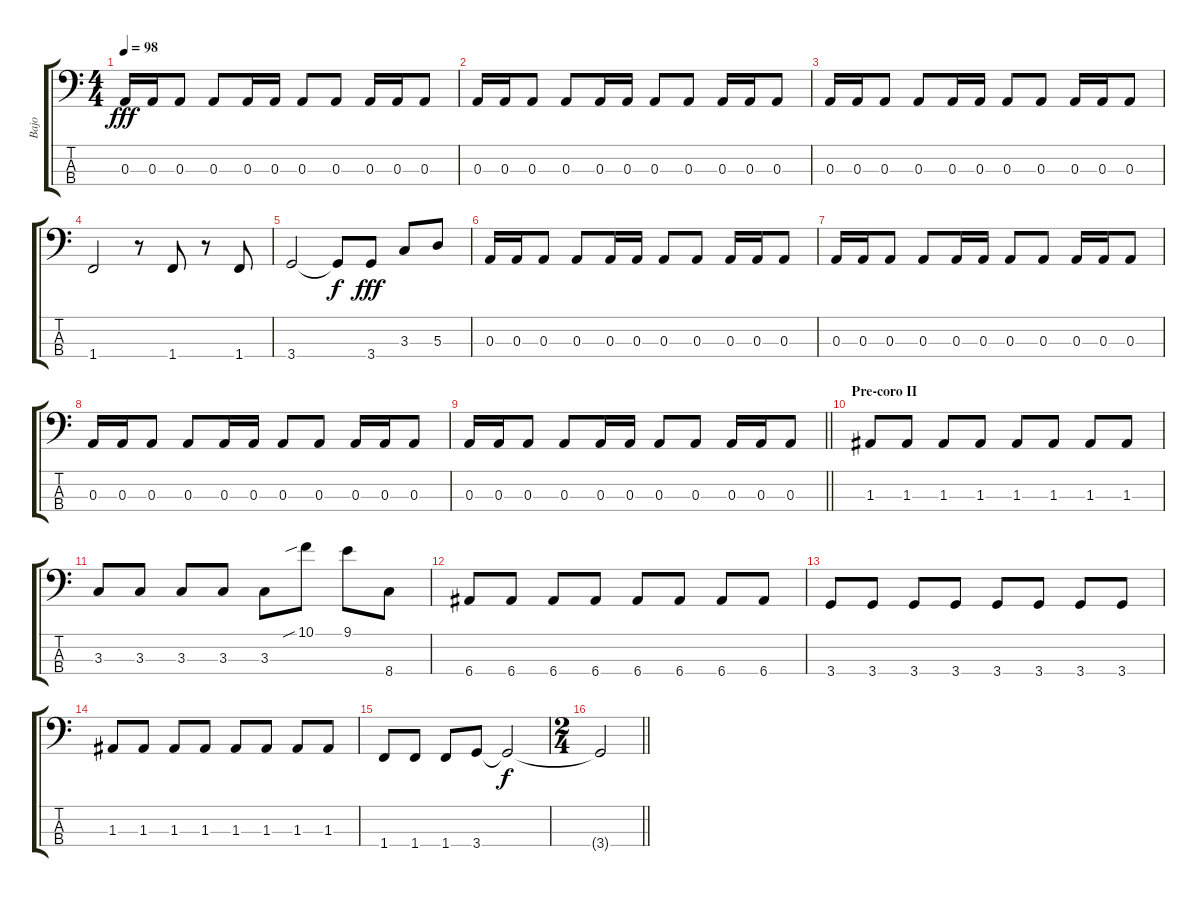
\track ("Bajo" "Bajo") {instrument electricbassfinger}
\staff {score tabs}
\tuning (G2 D2 A1 E1) {hide}
\ts (4 4)
\tempo 98
\clef f4
\ks aminor
0.3.16{dy fff} 0.3.16 0.3.8 0.3.8 0.3.16 0.3.16 0.3.8 0.3.8 0.3.16 0.3.16 0.3.8 |
0.3.16 0.3.16 0.3.8 0.3.8 0.3.16 0.3.16 0.3.8 0.3.8 0.3.16 0.3.16 0.3.8 |
0.3.16 0.3.16 0.3.8 0.3.8 0.3.16 0.3.16 0.3.8 0.3.8 0.3.16 0.3.16 0.3.8 |
1.4.2 r.8 1.4.8 r.8 1.4.8 |
3.4.2 3.4{t}.8{dy f} 3.4.8{dy fff} 3.3.8 5.3.8 |
0.3.16 0.3.16 0.3.8 0.3.8 0.3.16 0.3.16 0.3.8 0.3.8 0.3.16 0.3.16 0.3.8 |
0.3.16 0.3.16 0.3.8 0.3.8 0.3.16 0.3.16 0.3.8 0.3.8 0.3.16 0.3.16 0.3.8 |
0.3.16 0.3.16 0.3.8 0.3.8 0.3.16 0.3.16 0.3.8 0.3.8 0.3.16 0.3.16 0.3.8 |
\barLineRight lightlight
0.3.16 0.3.16 0.3.8 0.3.8 0.3.16 0.3.16 0.3.8 0.3.8 0.3.16 0.3.16 0.3.8 |
\section ("" "Pre-coro II")
1.3.8 1.3.8 1.3.8 1.3.8 1.3.8 1.3.8 1.3.8 1.3.8 |
3.3.8 3.3.8 3.3.8 3.3.8 3.3.8 10.1{sib}.8 9.1.8 8.4.8 |
6.4.8 6.4.8 6.4.8 6.4.8 6.4.8 6.4.8 6.4.8 6.4.8 |
3.4.8 3.4.8 3.4.8 3.4.8 3.4.8 3.4.8 3.4.8 3.4.8 |
1.3.8 1.3.8 1.3.8 1.3.8 1.3.8 1.3.8 1.3.8 1.3.8 |
1.4.8 1.4.8 1.4.8 3.4.8 3.4{t}.2{dy f} |
\ts (2 4)
\barLineRight lightlight
3.4{t}.2
